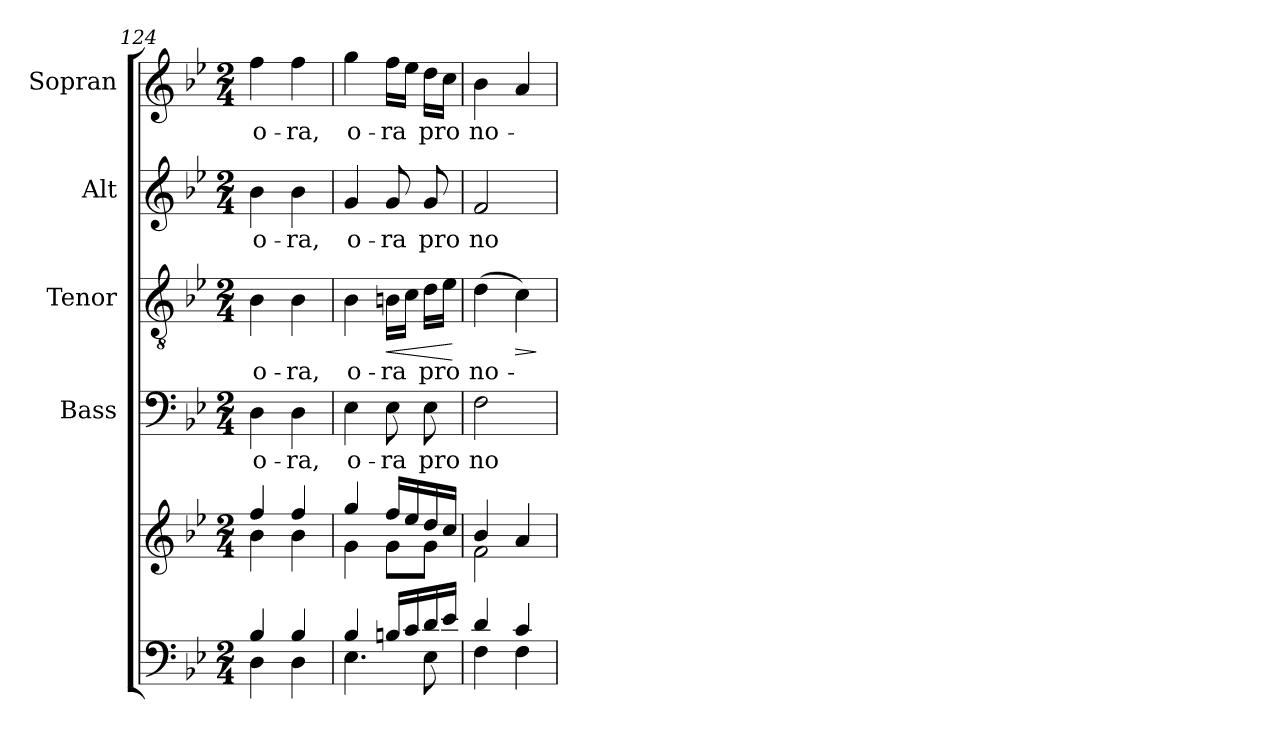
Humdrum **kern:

**kern	**kern	**kern	**text	**kern	**text	**dynam	**kern	**text	**kern	**text
*part5	*part5	*part4	*part4	*part3	*part3	*part3	*part2	*part2	*part1	*part1
*staff6	*staff5	*staff4	*staff4	*staff3	*staff3	*staff3	*staff2	*staff2	*staff1	*staff1
*	*	*I"Bass	*	*I"Tenor	*	*	*I"Alt	*	*I"Sopran	*
*	*	*I'B.	*	*I'T.	*	*	*I'A.	*	*I'S.	*
*clefF4	*clefG2	*clefF4	*	*clefGv2	*	*	*clefG2	*	*clefG2	*
*k[b-e-]	*k[b-e-]	*k[b-e-]	*	*k[b-e-]	*	*	*k[b-e-]	*	*k[b-e-]	*
*B-:	*B-:	*B-:	*	*B-:	*	*	*B-:	*	*B-:	*
*M2/4	*M2/4	*M2/4	*	*M2/4	*	*	*M2/4	*	*M2/4	*
=124	=124	=124	=124	=124	=124	=124	=124	=124	=124	=124
*^	*^	*	*	*	*	*	*	*	*	*
!	!	!	!	!	!LO:LY:b	!	!LO:LY:b	!	!	!LO:LY:b	!	!LO:LY:b
4B-/	4D\	4ff/	4b-\	4D\	o-	4B-\	o-	.	4b-\	o-	4ff\	o-
!	!	!	!	!	!LO:LY:b	!	!LO:LY:b	!	!	!LO:LY:b	!	!LO:LY:b
4B-/	4D\	4ff/	4b-\	4D\	-ra,	4B-\	-ra,	.	4b-\	-ra,	4ff\	-ra,
!!LO:LB:g=z
=125	=125	=125	=125	=125	=125	=125	=125	=125	=125	=125	=125	=125
!	!	!	!	!	!LO:LY:b	!	!LO:LY:b	!	!	!LO:LY:b	!	!LO:LY:b
4B-/	4.E-\	4gg/	4g\	4E-\	o-	4B-\	o-	.	4g/	o-	4gg\	o-
!	!	!	!	!	!LO:LY:b	!	!LO:LY:b	!LO:HP:b	!	!LO:LY:b	!	!LO:LY:b
16Bn/LL	.	16ff/LL	8g\L	8E-\	-ra	16Bn\LL	-ra	<	8g/	-ra	16ff\LL	-ra
16c/	.	16ee-/	.	.	.	16c\JJ	.	.	.	.	16ee-\JJ	.
!	!	!	!	!	!LO:LY:b	!	!LO:LY:b	!	!	!LO:LY:b	!	!LO:LY:b
16d/	8E-\	16dd/	8g\J	8E-\	pro	16d\LL	pro	.	8g/	pro	16dd\LL	pro
16e-/JJ	.	16cc/JJ	.	.	.	16e-\JJ	.	.	.	.	16cc\JJ	.
*v	*v	*	*	*	*	*	*	*	*	*	*	*
*	*v	*v	*	*	*	*	*	*	*	*	*
.	.	.	.	.	.	[	.	.	.	.
=126	=126	=126	=126	=126	=126	=126	=126	=126	=126	=126
*^	*^	*	*	*	*	*	*	*	*	*
!	!	!	!	!	!LO:LY:b	!	!LO:LY:b	!	!	!LO:LY:b	!	!LO:LY:b
4d/	4F\	4b-/	2f\	2F\	no-	(>4d\	no-	.	2f/	no-	4b-\	no-
!	!	!	!	!	!	!	!	!LO:HP:b	!	!	!	!
4c/	4F\	4a/	.	.	.	4c\)	.	>	.	.	4a/	.
*v	*v	*	*	*	*	*	*	*	*	*	*	*
*	*v	*v	*	*	*	*	*	*	*	*	*
.	.	.	.	.	.	]	.	.	.	.
=	=	=	=	=	=	=	=	=	=	=
*-	*-	*-	*-	*-	*-	*-	*-	*-	*-	*-
